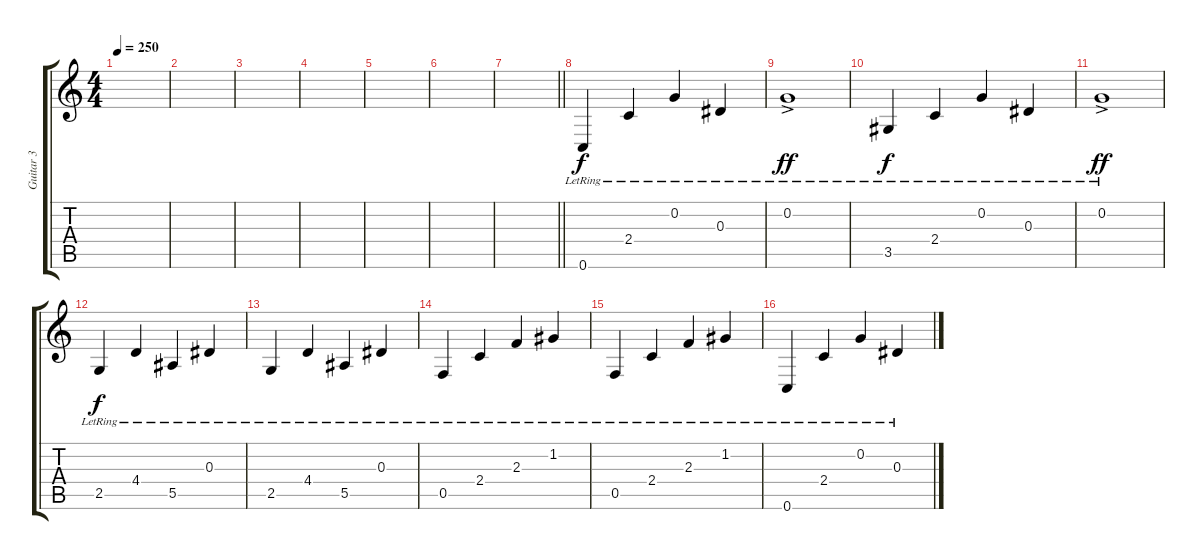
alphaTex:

\track ("Guitar 3" "Guitar 3") {instrument electricguitarclean}
\staff {score tabs}
\tuning (C4 G3 Eb3 Bb2 F2 C2) {hide}
\ts (4 4)
\tempo 250
\clef g2
\ks c
|
|
|
|
|
|
\barLineRight lightlight
|
0.6{lr}.4{instrument electricguitarclean} 2.4{lr}.4 0.2{lr}.4 0.3{lr}.4 |
0.2{ac lr}.1{dy ff} |
3.5{lr}.4{dy f} 2.4{lr}.4 0.2{lr}.4 0.3{lr}.4 |
0.2{ac lr}.1{dy ff} |
2.5{lr}.4{dy f} 4.4{lr}.4 5.5{lr}.4 0.3{lr}.4 |
2.5{lr}.4 4.4{lr}.4 5.5{lr}.4 0.3{lr}.4 |
0.5{lr}.4 2.4{lr}.4 2.3{lr}.4 1.2{lr}.4 |
0.5{lr}.4 2.4{lr}.4 2.3{lr}.4 1.2{lr}.4 |
0.6{lr}.4 2.4{lr}.4 0.2{lr}.4 0.3{lr}.4
